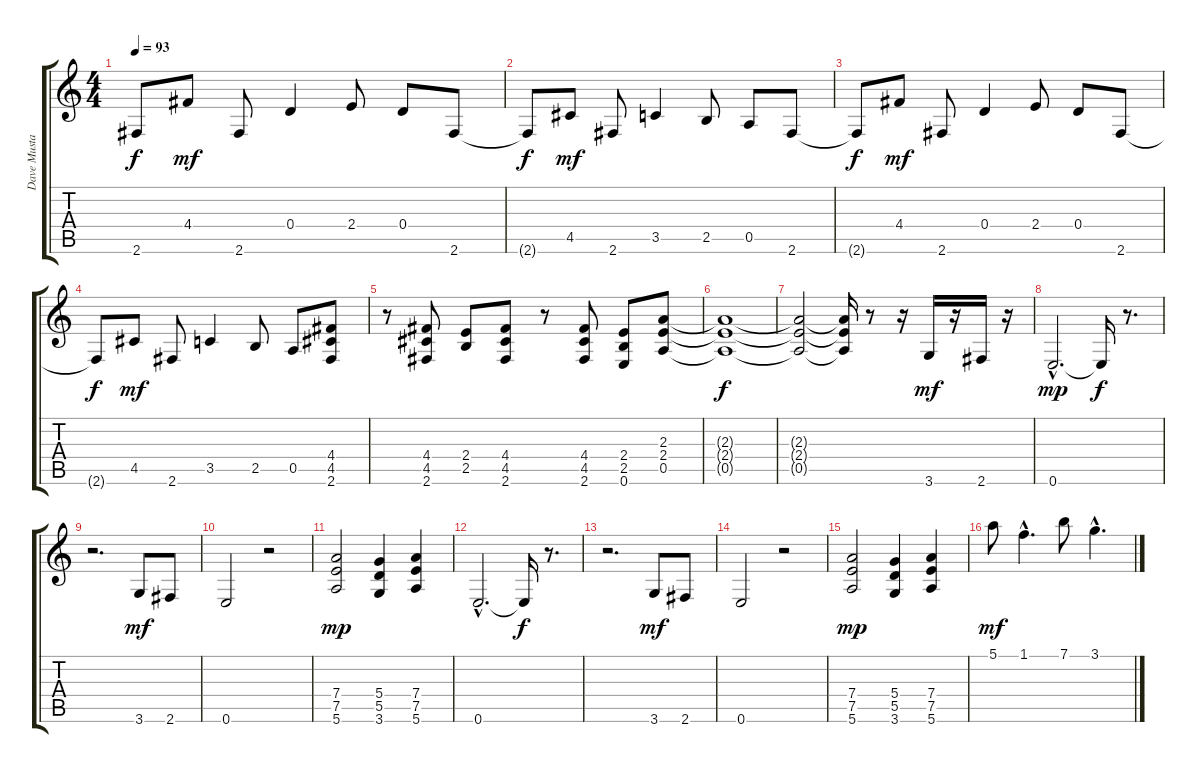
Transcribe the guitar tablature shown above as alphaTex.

\track ("Dave Mustaine" "Dave Musta") {instrument overdrivenguitar}
\staff {score tabs}
\tuning (E4 B3 G3 D3 A2 E2) {hide}
\ts (4 4)
\tempo 93
\clef g2
\ks c
2.6{t}.8{dy f} 4.4.8{dy mf} 2.6.8 0.4.4 2.4.8 0.4.8 2.6.8 |
2.6{t}.8{dy f} 4.5.8{dy mf} 2.6.8 3.5.4 2.5.8 0.5.8 2.6.8 |
2.6{t}.8{dy f} 4.4.8{dy mf} 2.6.8 0.4.4 2.4.8 0.4.8 2.6.8 |
2.6{t}.8{dy f} 4.5.8{dy mf} 2.6.8 3.5.4 2.5.8 0.5.8 (4.4 4.5 2.6).8 |
r.8 (4.4 4.5 2.6).8 (2.4 2.5).8 (4.4 4.5 2.6).8 r.8 (4.4 4.5 2.6).8 (2.4 2.5 0.6).8 (2.3 2.4 0.5).8 |
(2.3{t} 2.4{t} 0.5{t}).1{dy f} |
(2.3{t} 2.4{t} 0.5{t}).2 (2.3{t} 2.4{t} 0.5{t}).16 r.8 r.16 3.6.16{dy mf} r.16 2.6.16 r.16 |
0.6{hac}.2{d dy mp} 0.6{t}.16{dy f} r.8{d} |
r.2{d} 3.6.8{dy mf} 2.6.8 |
0.6.2 r.2 |
(7.4 7.5 5.6).2{dy mp} (5.4 5.5 3.6).4 (7.4 7.5 5.6).4 |
0.6{hac}.2{d} 0.6{t}.16{dy f} r.8{d} |
r.2{d} 3.6.8{dy mf} 2.6.8 |
0.6.2 r.2 |
(7.4 7.5 5.6).2{dy mp} (5.4 5.5 3.6).4 (7.4 7.5 5.6).4 |
5.1.8{dy mf} 1.1{hac}.4{d} 7.1.8 3.1{hac}.4{d}
